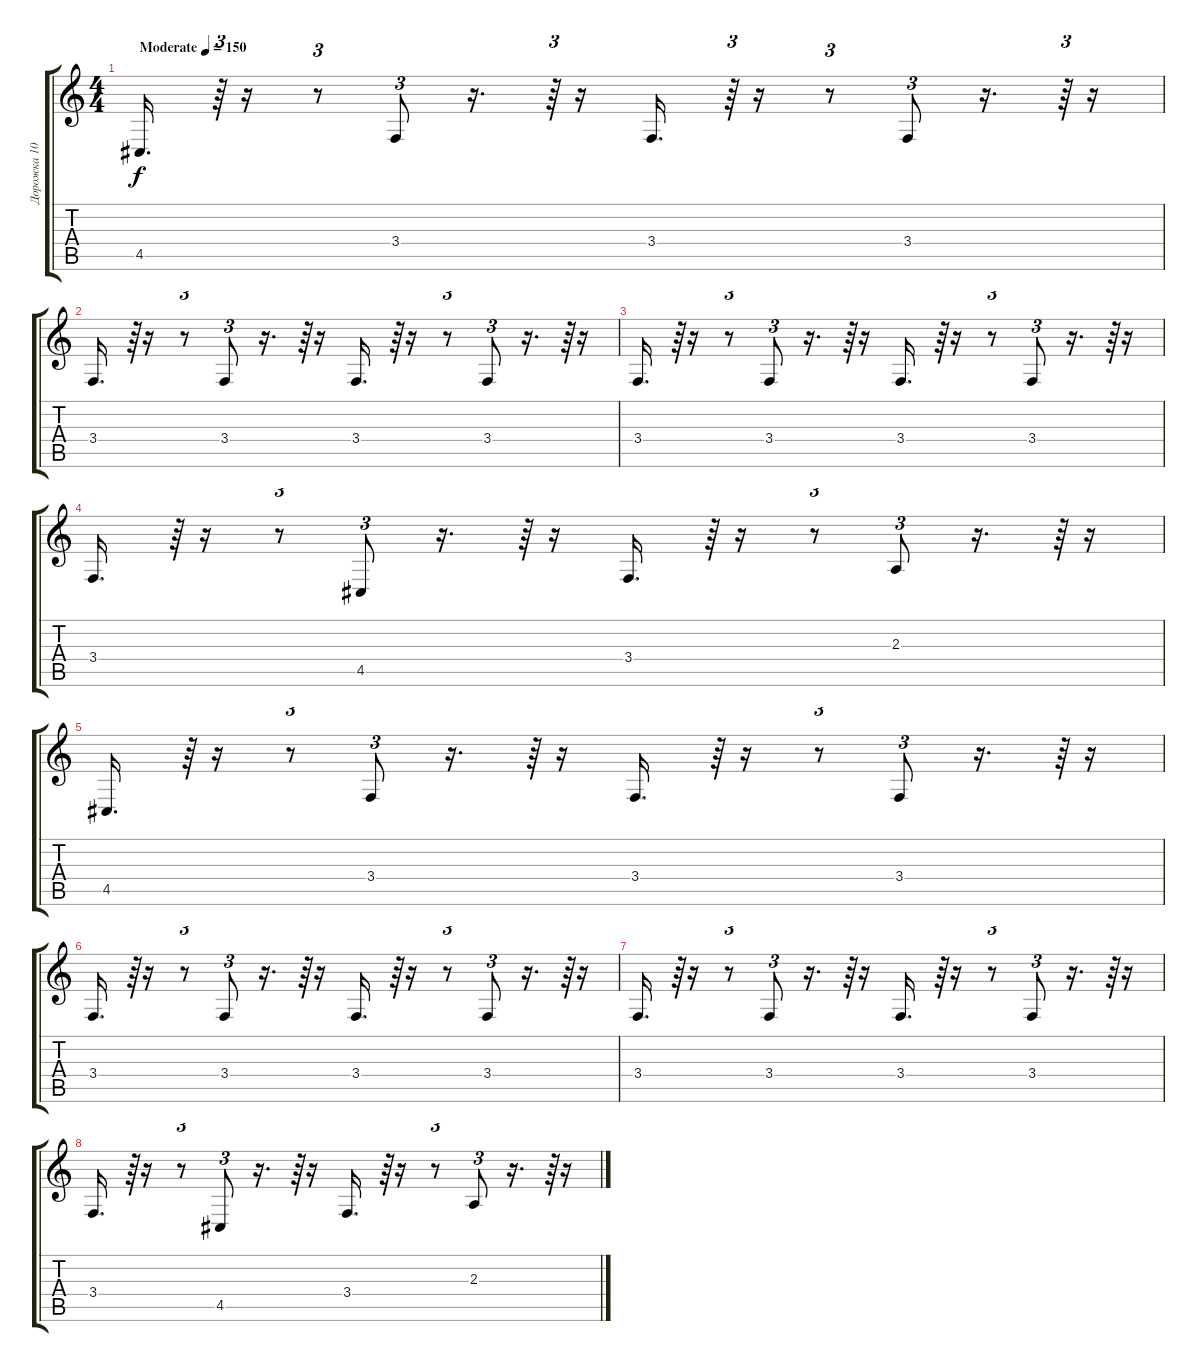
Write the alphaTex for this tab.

\track ("Дорожка 10" "Дорожка 10") {instrument drawbarorgan}
\staff {score tabs}
\tuning (E4 B3 G3 D3 A2 E2) {hide}
\ts (4 4)
\tempo (150 "Moderate")
\clef g2
\ks c
4.5.16{d dy f instrument drawbarorgan} r.64{tu (3 2)} r.16 r.8{tu (3 2)} 3.4.8{tu (3 2)} r.16{d} r.64{tu (3 2)} r.16 3.4.16{d} r.64{tu (3 2)} r.16 r.8{tu (3 2)} 3.4.8{tu (3 2)} r.16{d} r.64{tu (3 2)} r.16 |
3.4.16{d} r.64{tu (3 2)} r.16 r.8{tu (3 2)} 3.4.8{tu (3 2)} r.16{d} r.64{tu (3 2)} r.16 3.4.16{d} r.64{tu (3 2)} r.16 r.8{tu (3 2)} 3.4.8{tu (3 2)} r.16{d} r.64{tu (3 2)} r.16 |
3.4.16{d} r.64{tu (3 2)} r.16 r.8{tu (3 2)} 3.4.8{tu (3 2)} r.16{d} r.64{tu (3 2)} r.16 3.4.16{d} r.64{tu (3 2)} r.16 r.8{tu (3 2)} 3.4.8{tu (3 2)} r.16{d} r.64{tu (3 2)} r.16 |
3.4.16{d} r.64{tu (3 2)} r.16 r.8{tu (3 2)} 4.5.8{tu (3 2)} r.16{d} r.64{tu (3 2)} r.16 3.4.16{d} r.64{tu (3 2)} r.16 r.8{tu (3 2)} 2.3.8{tu (3 2)} r.16{d} r.64{tu (3 2)} r.16 |
4.5.16{d} r.64{tu (3 2)} r.16 r.8{tu (3 2)} 3.4.8{tu (3 2)} r.16{d} r.64{tu (3 2)} r.16 3.4.16{d} r.64{tu (3 2)} r.16 r.8{tu (3 2)} 3.4.8{tu (3 2)} r.16{d} r.64{tu (3 2)} r.16 |
3.4.16{d} r.64{tu (3 2)} r.16 r.8{tu (3 2)} 3.4.8{tu (3 2)} r.16{d} r.64{tu (3 2)} r.16 3.4.16{d} r.64{tu (3 2)} r.16 r.8{tu (3 2)} 3.4.8{tu (3 2)} r.16{d} r.64{tu (3 2)} r.16 |
3.4.16{d} r.64{tu (3 2)} r.16 r.8{tu (3 2)} 3.4.8{tu (3 2)} r.16{d} r.64{tu (3 2)} r.16 3.4.16{d} r.64{tu (3 2)} r.16 r.8{tu (3 2)} 3.4.8{tu (3 2)} r.16{d} r.64{tu (3 2)} r.16 |
3.4.16{d} r.64{tu (3 2)} r.16 r.8{tu (3 2)} 4.5.8{tu (3 2)} r.16{d} r.64{tu (3 2)} r.16 3.4.16{d} r.64{tu (3 2)} r.16 r.8{tu (3 2)} 2.3.8{tu (3 2)} r.16{d} r.64{tu (3 2)} r.16
